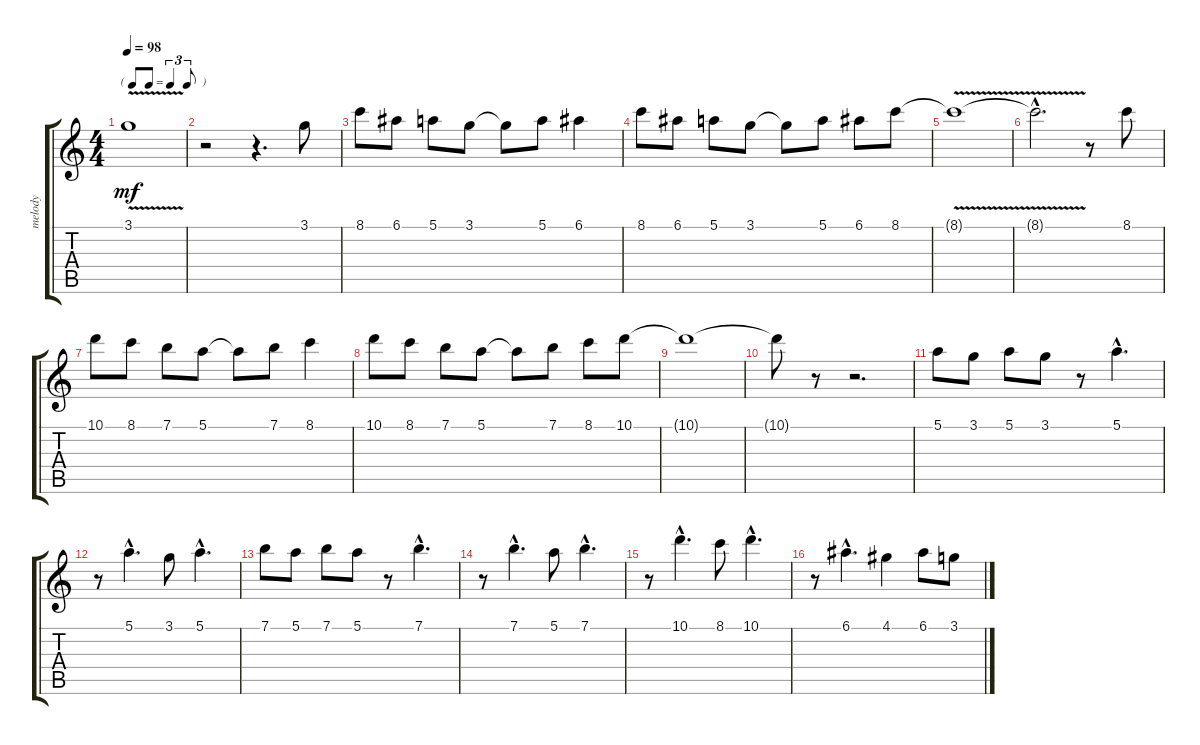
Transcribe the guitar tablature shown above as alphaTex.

\track ("melody" "melody") {instrument acousticguitarnylon}
\staff {score tabs}
\tuning (E4 B3 G3 D3 A2 E2) {hide}
\ts (4 4)
\tf triplet8th
\tempo 98
\clef g2
\ks c
3.1{v t}.1{dy mf} |
r.2 r.4{d} 3.1.8 |
8.1.8 6.1.8 5.1.8 3.1.8 3.1{t}.8 5.1.8 6.1.4 |
8.1.8 6.1.8 5.1.8 3.1.8 3.1{t}.8 5.1.8 6.1.8 8.1.8 |
8.1{v t}.1 |
8.1{hac t}.2{d} r.8 8.1.8 |
10.1.8 8.1.8 7.1.8 5.1.8 5.1{t}.8 7.1.8 8.1.4 |
10.1.8 8.1.8 7.1.8 5.1.8 5.1{t}.8 7.1.8 8.1.8 10.1.8 |
10.1{t}.1 |
10.1{t}.8 r.8 r.2{d} |
5.1.8 3.1.8 5.1.8 3.1.8 r.8 5.1{hac}.4{d} |
r.8 5.1{hac}.4{d} 3.1.8 5.1{hac}.4{d} |
7.1.8 5.1.8 7.1.8 5.1.8 r.8 7.1{hac}.4{d} |
r.8 7.1{hac}.4{d} 5.1.8 7.1{hac}.4{d} |
r.8 10.1{hac}.4{d} 8.1.8 10.1{hac}.4{d} |
r.8 6.1{hac}.4{d} 4.1.4 6.1.8 3.1.8
